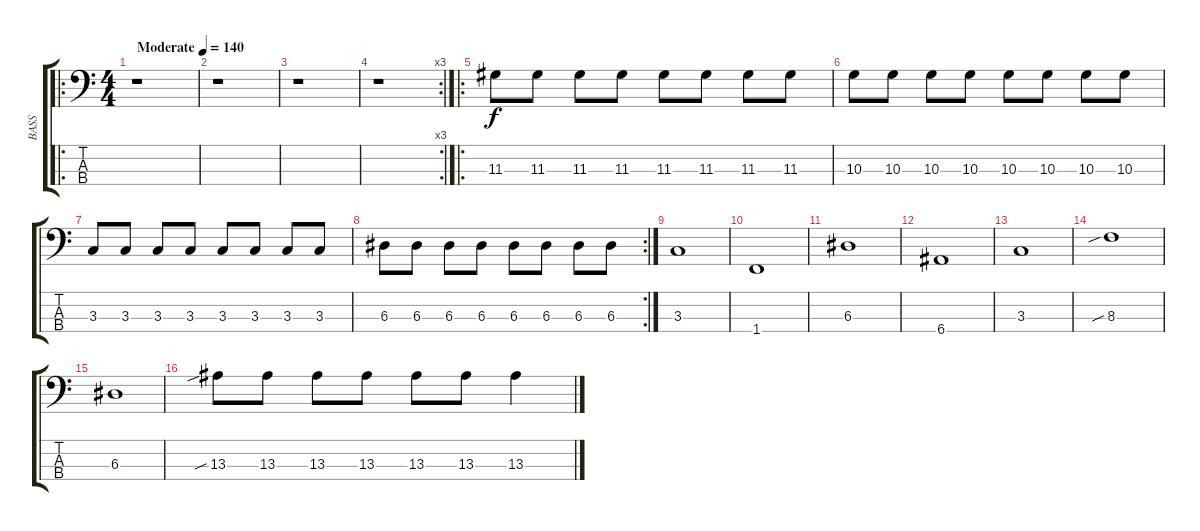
\track ("BASS" "BASS") {instrument electricbassfinger}
\staff {score tabs}
\tuning (G2 D2 A1 E1) {hide}
\ro
\ts (4 4)
\tempo (140 "Moderate")
\clef f4
\ks c
r.1{dy f instrument electricbassfinger} |
r.1 |
r.1 |
\rc 3
r.1 |
\ro
11.3.8 11.3.8 11.3.8 11.3.8 11.3.8 11.3.8 11.3.8 11.3.8 |
10.3.8 10.3.8 10.3.8 10.3.8 10.3.8 10.3.8 10.3.8 10.3.8 |
3.3.8 3.3.8 3.3.8 3.3.8 3.3.8 3.3.8 3.3.8 3.3.8 |
\rc 2
6.3.8 6.3.8 6.3.8 6.3.8 6.3.8 6.3.8 6.3.8 6.3.8 |
3.3.1 |
1.4.1 |
6.3.1 |
6.4.1 |
3.3.1 |
8.3{sib}.1 |
6.3.1 |
13.3{sib}.8 13.3.8 13.3.8 13.3.8 13.3.8 13.3.8 13.3.4
